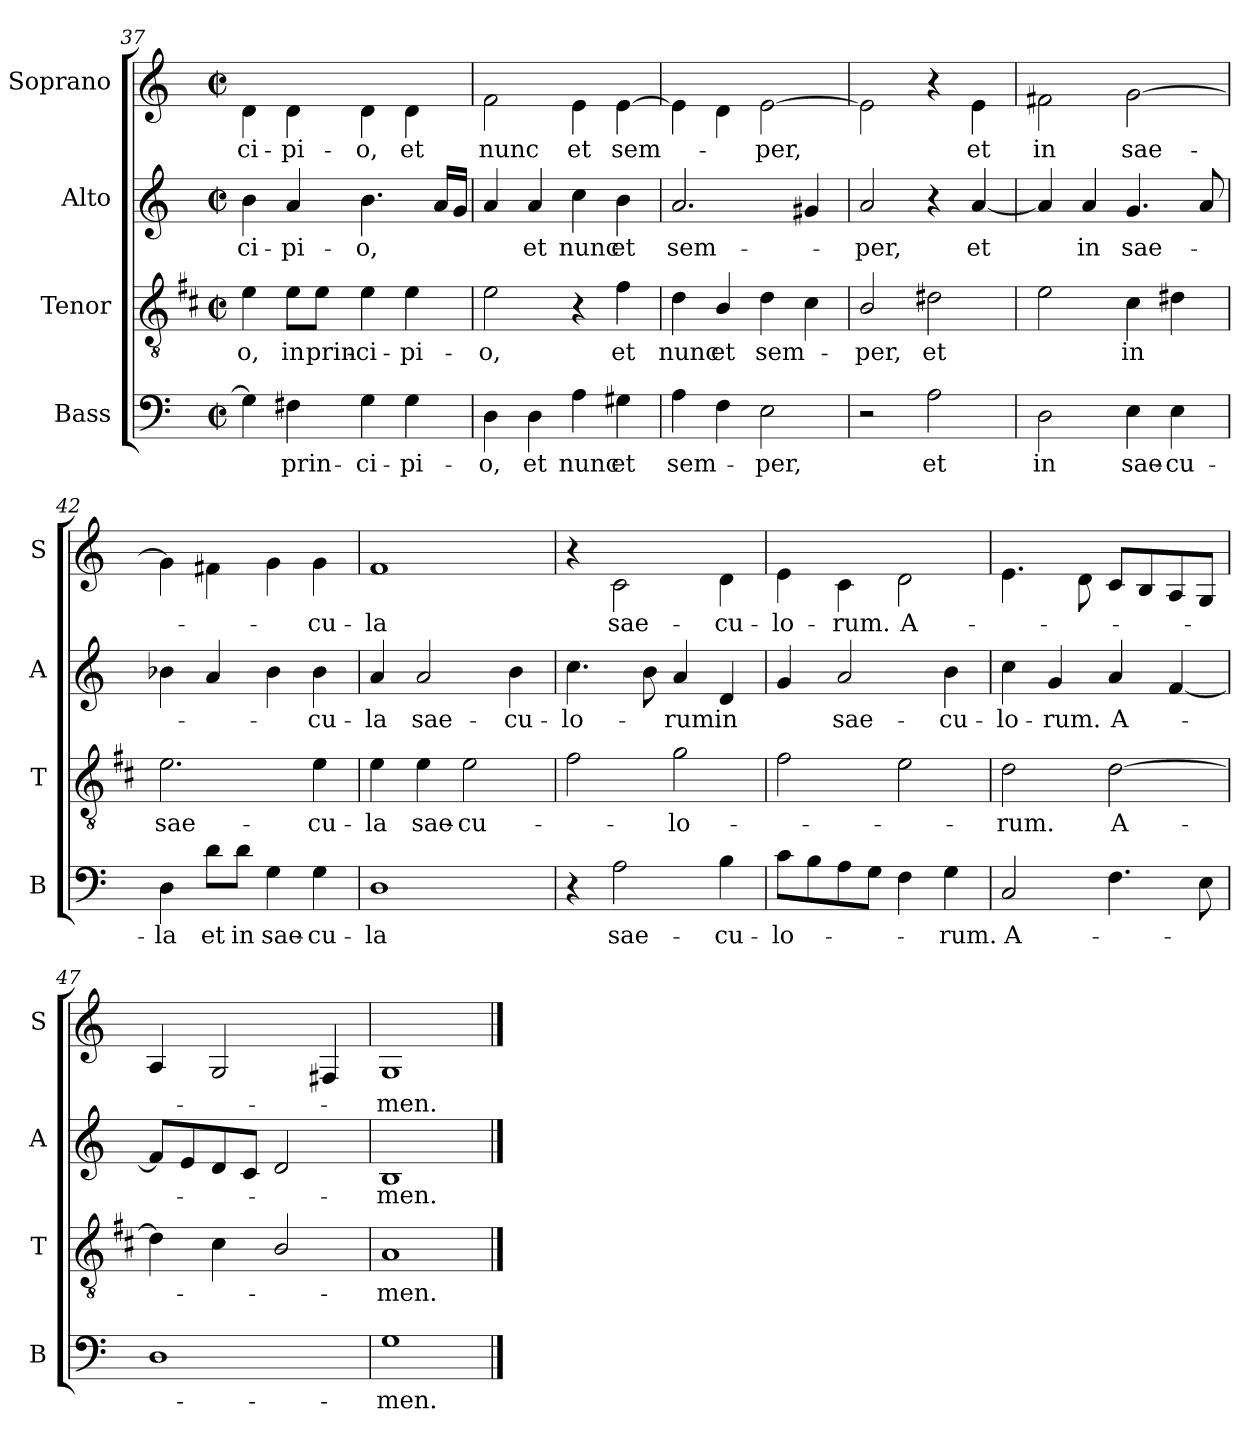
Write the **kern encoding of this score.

**kern	**text	**kern	**text	**kern	**text	**kern	**text
*part4	*part4	*part3	*part3	*part2	*part2	*part1	*part1
*staff4	*staff4	*staff3	*staff3	*staff2	*staff2	*staff1	*staff1
*I"Bass	*	*I"Tenor	*	*I"Alto	*	*I"Soprano	*
*I'B	*	*I'T	*	*I'A	*	*I'S	*
*clefF4	*	*clefGv2	*	*clefG2	*	*clefG2	*
*	*	*ITrd1c2	*	*	*	*ITrd-7c-12	*
*k[]	*	*k[]	*	*k[]	*	*k[]	*
*C:	*	*C:	*	*C:	*	*C:	*
*M2/2	*	*M2/2	*	*M2/2	*	*M2/2	*
*met(c|)	*	*met(c|)	*	*met(c|)	*	*met(c|)	*
=37	=37	=37	=37	=37	=37	=37	=37
4G\]	.	4d\	-o,	4b\	-ci-	4dd\	-ci-
4F#X\	prin-	8d\L	in	4a/	-pi-	4dd\	-pi-
.	.	8d\J	prin-	.	.	.	.
4G\	-ci-	4d\	-ci-	4.b\	-o,	4dd\	-o,
4G\	-pi-	4d\	-pi-	.	.	4dd\	et
.	.	.	.	16a/LL	.	.	.
.	.	.	.	16g/JJ	.	.	.
=38	=38	=38	=38	=38	=38	=38	=38
4D\	-o,	2d\	-o,	4a/	.	2ff\	nunc
4D\	et	.	.	4a/	et	.	.
4A\	nunc	4r	.	4cc\	nunc	4ee\	et
4G#X\	et	4e\	et	4b\	et	[4ee\	sem-
=39	=39	=39	=39	=39	=39	=39	=39
4A\	sem-	4c\	nunc	2.a/	sem-	4ee\]	.
4F\	.	4A/	et	.	.	4dd\	.
2E\	-per,	4c\	sem-	.	.	[2ee\	-per,
.	.	4B\	.	4g#X/	.	.	.
=40	=40	=40	=40	=40	=40	=40	=40
2r	.	2A/	-per,	2a/	-per,	2ee\]	.
2A\	et	2c#X\	et	4r	.	4r	.
.	.	.	.	[4a/	et	4ee\	et
!!LO:PB:g=z
=41	=41	=41	=41	=41	=41	=41	=41
2D\	in	2d\	.	4a/]	.	2ff#X\	in
.	.	.	.	4a/	in	.	.
4E\	sae-	4B\	in	4.g/	sae-	[2gg\	sae-
4E\	-cu-	4c#X\	.	.	.	.	.
.	.	.	.	8a/	.	.	.
=42	=42	=42	=42	=42	=42	=42	=42
4D\	-la	2.d\	sae-	4b-X\	.	4gg\]	.
8d\L	et	.	.	4a/	.	4ff#X\	.
8d\J	in	.	.	.	.	.	.
4G\	sae-	.	.	4b-\	.	4gg\	.
4G\	-cu-	4d\	-cu-	4b-\	-cu-	4gg\	-cu-
=43	=43	=43	=43	=43	=43	=43	=43
1D	-la	4d\	-la	4a/	-la	1ff	-la
.	.	4d\	sae-	2a/	sae-	.	.
.	.	2d\	-cu-	.	.	.	.
.	.	.	.	4b\	-cu-	.	.
=44	=44	=44	=44	=44	=44	=44	=44
4r	.	2e\	.	4.cc\	-lo-	4r	.
2A\	sae-	.	.	.	.	2cc\	sae-
.	.	.	.	8b\	.	.	.
.	.	2f\	-lo-	4a/	-rum.	.	.
4B\	-cu-	.	.	4d/	in	4dd\	-cu-
!!LO:LB:g=z
=45	=45	=45	=45	=45	=45	=45	=45
8c\L	-lo-	2e\	.	4g/	.	4ee\	-lo-
8B\	.	.	.	.	.	.	.
8A\	.	.	.	2a/	sae-	4cc\	-rum.
8G\J	.	.	.	.	.	.	.
4F\	.	2d\	.	.	.	2dd\	A-
4G\	-rum.	.	.	4b\	-cu-	.	.
=46	=46	=46	=46	=46	=46	=46	=46
2C/	A-	2c\	-rum.	4cc\	-lo-	4.ee\	.
.	.	.	.	4g/	-rum.	.	.
.	.	.	.	.	.	8dd\	.
4.F\	.	[2c\	A-	4a/	A-	8cc/L	.
.	.	.	.	.	.	8b/	.
.	.	.	.	[4f/	.	8a/	.
8E\	.	.	.	.	.	8g/J	.
=47	=47	=47	=47	=47	=47	=47	=47
1D	.	4c\]	.	8f/L]	.	4a/	.
.	.	.	.	8e/	.	.	.
.	.	4B\	.	8d/	.	2g/	.
.	.	.	.	8c/J	.	.	.
.	.	2A/	.	2d/	.	.	.
.	.	.	.	.	.	4f#X/	.
=48	=48	=48	=48	=48	=48	=48	=48
1G	-men.	1G	-men.	1B	-men.	1g	-men.
==	==	==	==	==	==	==	==
*-	*-	*-	*-	*-	*-	*-	*-
